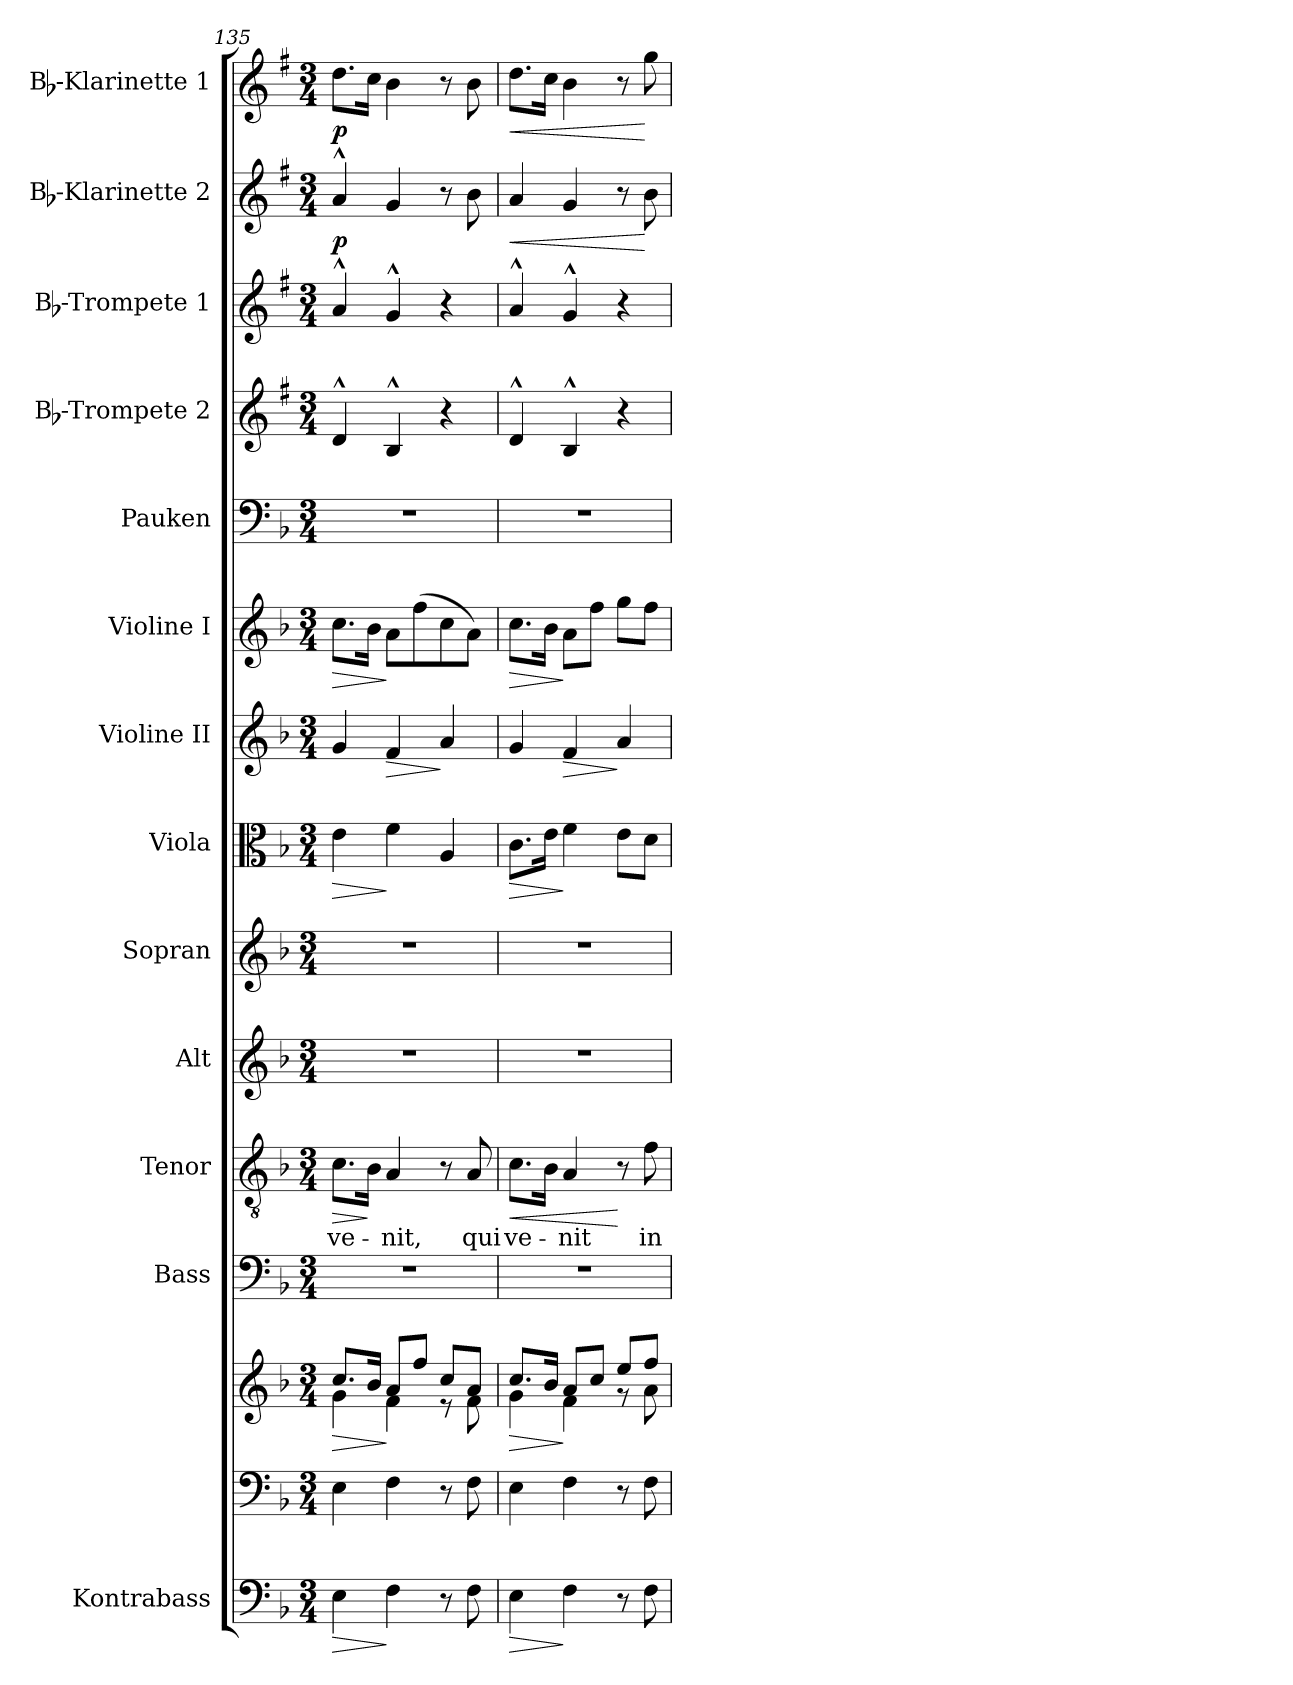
**kern	**dynam	**kern	**kern	**dynam	**kern	**kern	**text	**dynam	**kern	**kern	**kern	**dynam	**kern	**dynam	**kern	**dynam	**kern	**kern	**kern	**kern	**dynam	**kern	**dynam
*part14	*part14	*part13	*part13	*part13	*part12	*part11	*part11	*part11	*part10	*part9	*part8	*part8	*part7	*part7	*part6	*part6	*part5	*part4	*part3	*part2	*part2	*part1	*part1
*staff15	*staff15	*staff14	*staff13	*staff13/14	*staff12	*staff11	*staff11	*staff11	*staff10	*staff9	*staff8	*staff8	*staff7	*staff7	*staff6	*staff6	*staff5	*staff4	*staff3	*staff2	*staff2	*staff1	*staff1
*I"Kontrabass	*	*	*	*	*I"Bass	*I"Tenor	*	*	*I"Alt	*I"Sopran	*I"Viola	*	*I"Violine II	*	*I"Violine I	*	*I"Pauken	*I"Bb-Trompete 2	*I"Bb-Trompete 1	*I"Bb-Klarinette 2	*	*I"Bb-Klarinette 1	*
*I'Kb.	*	*	*	*	*I'B.	*I'T.	*	*	*I'A.	*I'S.	*I'Vla.	*	*I'Vl. II	*	*I'Vl. I	*	*I'Pk.	*I'Bb Trp. 2	*I'Bb Trp. 1	*I'Bb Kl. 2	*	*I'Bb Kl. 1	*
*clefF4	*	*clefF4	*clefG2	*	*clefF4	*clefGv2	*	*	*clefG2	*clefG2	*clefC3	*	*clefG2	*	*clefG2	*	*clefF4	*clefG2	*clefG2	*clefG2	*	*clefG2	*
*ITrd7c12	*	*	*	*	*	*	*	*	*	*	*	*	*	*	*	*	*	*ITrd1c2	*ITrd1c2	*ITrd1c2	*	*ITrd1c2	*
*k[b-]	*	*k[b-]	*k[b-]	*	*k[b-]	*k[b-]	*	*	*k[b-]	*k[b-]	*k[b-]	*	*k[b-]	*	*k[b-]	*	*k[b-]	*k[b-]	*k[b-]	*k[b-]	*	*k[b-]	*
*F:	*	*F:	*F:	*	*F:	*F:	*	*	*F:	*F:	*F:	*	*F:	*	*F:	*	*F:	*F:	*F:	*F:	*	*F:	*
*M3/4	*	*M3/4	*M3/4	*	*M3/4	*M3/4	*	*	*M3/4	*M3/4	*M3/4	*	*M3/4	*	*M3/4	*	*M3/4	*M3/4	*M3/4	*M3/4	*	*M3/4	*
=135	=135	=135	=135	=135	=135	=135	=135	=135	=135	=135	=135	=135	=135	=135	=135	=135	=135	=135	=135	=135	=135	=135	=135
!	!LO:HP:b	!	!	!LO:HP:b	!	!	!LO:LY:b	!LO:HP:b	!	!	!	!LO:HP:b	!	!	!	!LO:HP:b	!	!	!	!	!LO:DY:b	!	!LO:DY:b
*	*	*	*^	*	*	*	*	*	*	*	*	*	*	*	*	*	*	*	*	*	*	*	*
4EE\	>	4E\	8.cc/L	4g\	>	2.r	8.c\L	ve-	>	2.r	2.r	4e\	>	4g/	.	8.cc\L	>	2.r	4c^^>/	4g^^>/	4g^^>/	p	8.cc\L	p
.	.	.	16b-/Jk	.	.	.	16B-\Jk	.	]	.	.	.	.	.	.	16b-\Jk	.	.	.	.	.	.	16b-\Jk	.
!	!	!	!	!	!	!	!	!LO:LY:b	!	!	!	!	!	!	!LO:HP:b	!	!	!	!	!	!	!	!	!
4FF\	]	4F\	8a/L	4f\	]	.	4A/	-nit,	.	.	.	4f\	]	4f/	>	8a\L	]	.	4A^^>/	4f^^>/	4f/	.	4a\	.
.	.	.	8ff/J	.	.	.	.	.	.	.	.	.	.	.	.	(>8ff\	.	.	.	.	.	.	.	.
8r	.	8r	8cc/L	8re	.	.	8r	.	.	.	.	4A/	.	4a/	]	8cc\	.	.	4r	4r	8r	.	8r	.
!	!	!	!	!	!	!	!	!LO:LY:b	!	!	!	!	!	!	!	!	!	!	!	!	!	!	!	!
8FF\	.	8F\	8a/J	8f\	.	.	8A/	qui	.	.	.	.	.	.	.	8a\J)	.	.	.	.	8a\	.	8a\	.
=136	=136	=136	=136	=136	=136	=136	=136	=136	=136	=136	=136	=136	=136	=136	=136	=136	=136	=136	=136	=136	=136	=136	=136	=136
!	!LO:HP:b	!	!	!	!LO:HP:b	!	!	!LO:LY:b	!LO:HP:b	!	!	!	!LO:HP:b	!	!	!	!LO:HP:b	!	!	!	!	!LO:HP:b	!	!LO:HP:b
4EE\	>	4E\	8.cc/L	4g\	>	2.r	8.c\L	ve-	<	2.r	2.r	8.c\L	>	4g/	.	8.cc\L	>	2.r	4c^^>/	4g^^>/	4g/	<	8.cc\L	<
.	.	.	16b-/Jk	.	.	.	16B-\Jk	.	.	.	.	16e\Jk	.	.	.	16b-\Jk	.	.	.	.	.	.	16b-\Jk	.
!	!	!	!	!	!	!	!	!LO:LY:b	!	!	!	!	!	!	!LO:HP:b	!	!	!	!	!	!	!	!	!
4FF\	]	4F\	8a/L	4f\	]	.	4A/	-nit	.	.	.	4f\	]	4f/	>	8a\L	]	.	4A^^>/	4f^^>/	4f/	.	4a\	.
.	.	.	8cc/J	.	.	.	.	.	.	.	.	.	.	.	.	8ff\J	.	.	.	.	.	.	.	.
8r	.	8r	8ee/L	8rg	.	.	8r	.	[	.	.	8e\L	.	4a/	]	8gg\L	.	.	4r	4r	8r	.	8r	.
!	!	!	!	!	!	!	!	!LO:LY:b	!	!	!	!	!	!	!	!	!	!	!	!	!	!	!	!
8FF\	.	8F\	8ff/J	8a\	.	.	8f\	in	.	.	.	8d\J	.	.	.	8ff\J	.	.	.	.	8a\	[	8ff\	[
*	*	*	*v	*v	*	*	*	*	*	*	*	*	*	*	*	*	*	*	*	*	*	*	*	*
=	=	=	=	=	=	=	=	=	=	=	=	=	=	=	=	=	=	=	=	=	=	=	=
*-	*-	*-	*-	*-	*-	*-	*-	*-	*-	*-	*-	*-	*-	*-	*-	*-	*-	*-	*-	*-	*-	*-	*-
